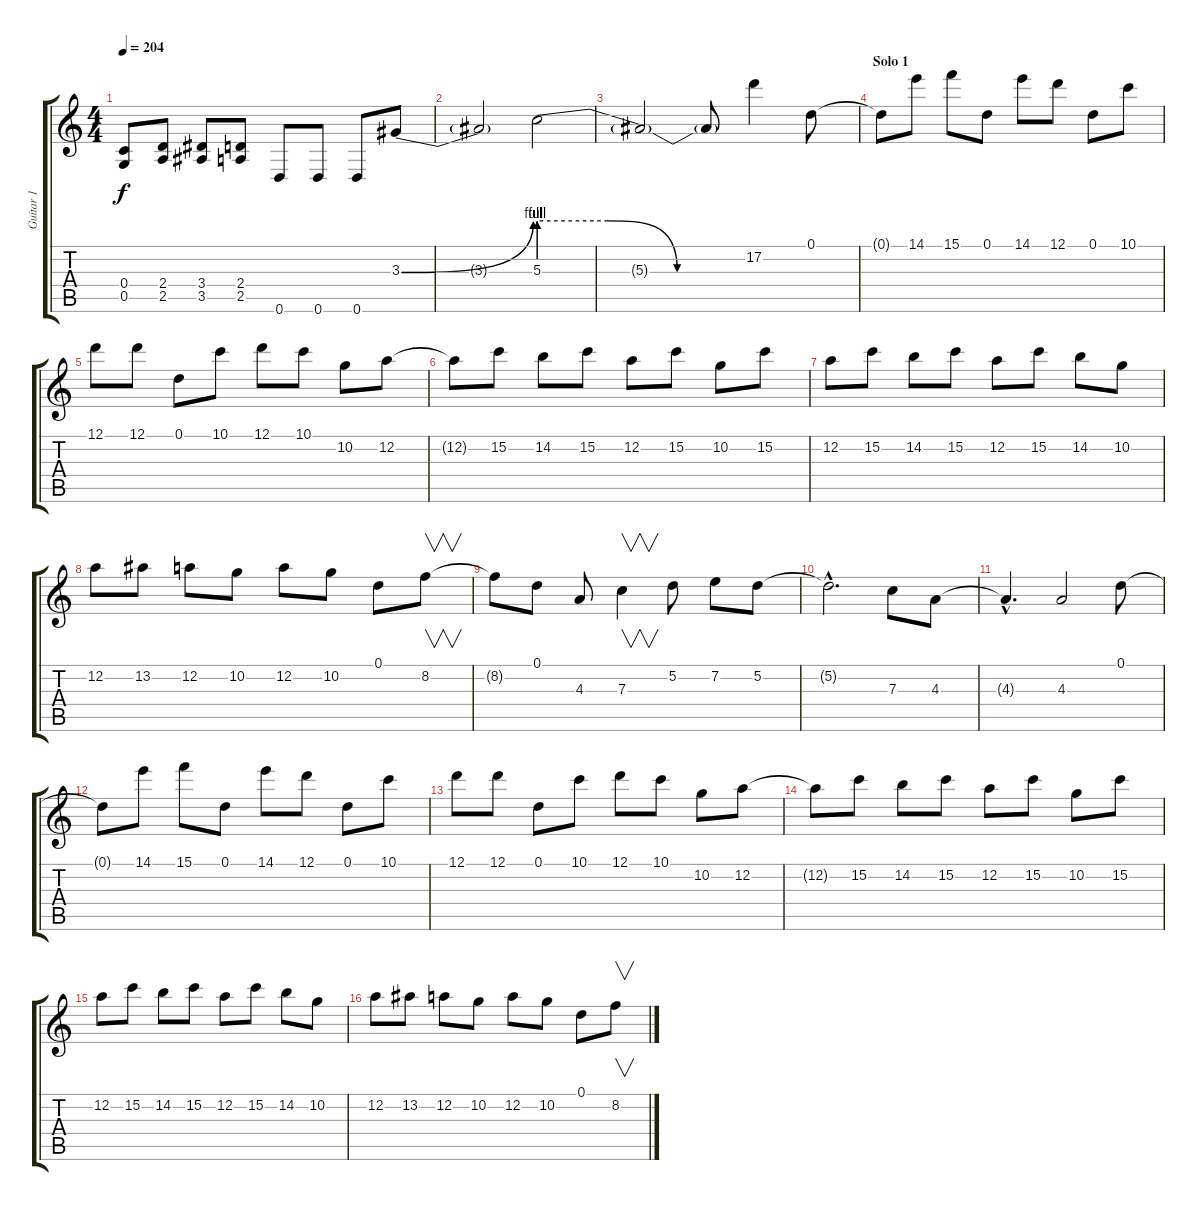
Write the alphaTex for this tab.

\track ("Guitar 1" "Guitar 1") {instrument distortionguitar}
\staff {score tabs}
\tuning (D4 A3 F3 C3 G2 D2) {hide}
\ts (4 4)
\tempo 204
\clef g2
\ks c
(0.4 0.5).8{dy f} (2.4 2.5).8 (3.4 3.5).8 (2.4 2.5).8 0.6.8 0.6.8 0.6.8 3.3{be (bend 0 0 60 4)}.8 |
3.3{t}.2 5.3{be (custom 0 4 20 4 40 0 60 0)}.2 |
5.3{t}.2 5.3{t}.8 17.2.4 0.1.8 |
\section ("" "Solo 1")
0.1{t}.8 14.1.8 15.1.8 0.1.8 14.1.8 12.1.8 0.1.8 10.1.8 |
12.1.8 12.1.8 0.1.8 10.1.8 12.1.8 10.1.8 10.2.8 12.2.8 |
12.2{t}.8 15.2.8 14.2.8 15.2.8 12.2.8 15.2.8 10.2.8 15.2.8 |
12.2.8 15.2.8 14.2.8 15.2.8 12.2.8 15.2.8 14.2.8 10.2.8 |
12.2.8 13.2.8 12.2.8 10.2.8 12.2.8 10.2.8 0.1.8 8.2.8{v} |
8.2{t}.8 0.1.8 4.3.8 7.3.4{v} 5.2.8 7.2.8 5.2.8 |
5.2{hac t}.2{d} 7.3.8 4.3.8 |
4.3{hac t}.4{d} 4.3.2 0.1.8 |
0.1{t}.8 14.1.8 15.1.8 0.1.8 14.1.8 12.1.8 0.1.8 10.1.8 |
12.1.8 12.1.8 0.1.8 10.1.8 12.1.8 10.1.8 10.2.8 12.2.8 |
12.2{t}.8 15.2.8 14.2.8 15.2.8 12.2.8 15.2.8 10.2.8 15.2.8 |
12.2.8 15.2.8 14.2.8 15.2.8 12.2.8 15.2.8 14.2.8 10.2.8 |
12.2.8 13.2.8 12.2.8 10.2.8 12.2.8 10.2.8 0.1.8 8.2.8{v}
